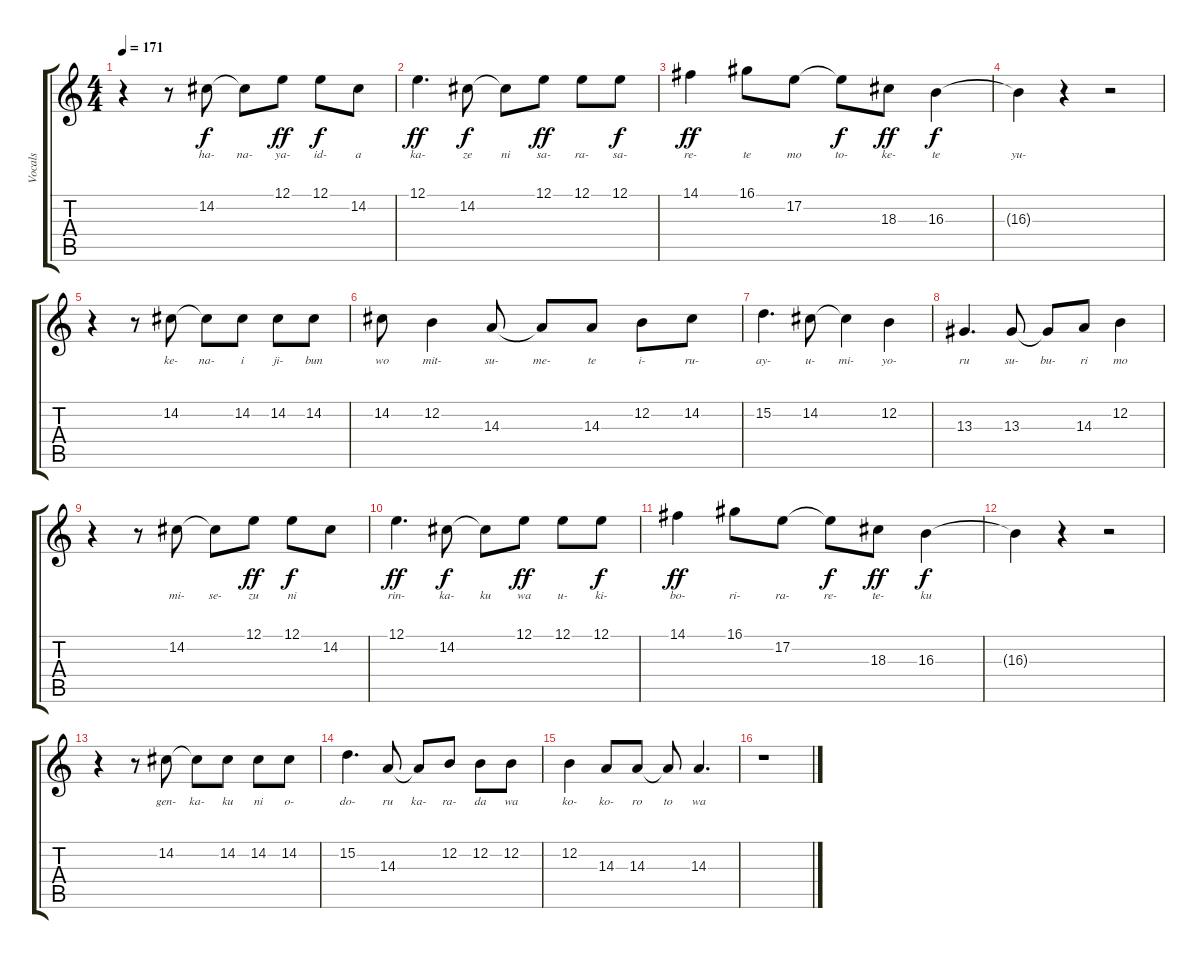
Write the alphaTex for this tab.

\track ("Vocals" "Vocals") {instrument flute}
\staff {score tabs}
\tuning (E4 B3 G3 D3 A2 E2) {hide}
\ts (4 4)
\tempo 171
\clef g2
\ks c
r.4{dy f} r.8 14.2.8{lyrics (0 "ha-") lyrics (1 "") lyrics (2 "") lyrics (3 "") lyrics (4 "")} 14.2{t}.8{lyrics (0 "na-") lyrics (1 "") lyrics (2 "") lyrics (3 "") lyrics (4 "")} 12.1.8{lyrics (0 "ya-") lyrics (1 "") lyrics (2 "") lyrics (3 "") lyrics (4 "") dy ff} 12.1.8{lyrics (0 "id-") lyrics (1 "") lyrics (2 "") lyrics (3 "") lyrics (4 "") dy f} 14.2.8{lyrics (0 "a") lyrics (1 "") lyrics (2 "") lyrics (3 "") lyrics (4 "")} |
12.1.4{d lyrics (0 "ka-") lyrics (1 "") lyrics (2 "") lyrics (3 "") lyrics (4 "") dy ff} 14.2.8{lyrics (0 "ze") lyrics (1 "") lyrics (2 "") lyrics (3 "") lyrics (4 "") dy f} 14.2{t}.8{lyrics (0 "ni") lyrics (1 "") lyrics (2 "") lyrics (3 "") lyrics (4 "")} 12.1.8{lyrics (0 "sa-") lyrics (1 "") lyrics (2 "") lyrics (3 "") lyrics (4 "") dy ff} 12.1.8{lyrics (0 "ra-") lyrics (1 "") lyrics (2 "") lyrics (3 "") lyrics (4 "")} 12.1.8{lyrics (0 "sa-") lyrics (1 "") lyrics (2 "") lyrics (3 "") lyrics (4 "") dy f} |
14.1.4{lyrics (0 "re-") lyrics (1 "") lyrics (2 "") lyrics (3 "") lyrics (4 "") dy ff} 16.1.8{lyrics (0 "te") lyrics (1 "") lyrics (2 "") lyrics (3 "") lyrics (4 "")} 17.2.8{lyrics (0 "mo") lyrics (1 "") lyrics (2 "") lyrics (3 "") lyrics (4 "")} 17.2{t}.8{lyrics (0 "to-") lyrics (1 "") lyrics (2 "") lyrics (3 "") lyrics (4 "") dy f} 18.3.8{lyrics (0 "ke-") lyrics (1 "") lyrics (2 "") lyrics (3 "") lyrics (4 "") dy ff} 16.3.4{lyrics (0 "te") lyrics (1 "") lyrics (2 "") lyrics (3 "") lyrics (4 "") dy f} |
16.3{t}.4{lyrics (0 "yu-") lyrics (1 "") lyrics (2 "") lyrics (3 "") lyrics (4 "")} r.4 r.2 |
r.4 r.8 14.2.8{lyrics (0 "ke-") lyrics (1 "") lyrics (2 "") lyrics (3 "") lyrics (4 "")} 14.2{t}.8{lyrics (0 "na-") lyrics (1 "") lyrics (2 "") lyrics (3 "") lyrics (4 "")} 14.2.8{lyrics (0 "i") lyrics (1 "") lyrics (2 "") lyrics (3 "") lyrics (4 "")} 14.2.8{lyrics (0 "ji-") lyrics (1 "") lyrics (2 "") lyrics (3 "") lyrics (4 "")} 14.2.8{lyrics (0 "bun") lyrics (1 "") lyrics (2 "") lyrics (3 "") lyrics (4 "")} |
14.2.8{lyrics (0 "wo") lyrics (1 "") lyrics (2 "") lyrics (3 "") lyrics (4 "")} 12.2.4{lyrics (0 "mit-") lyrics (1 "") lyrics (2 "") lyrics (3 "") lyrics (4 "")} 14.3.8{lyrics (0 "su-") lyrics (1 "") lyrics (2 "") lyrics (3 "") lyrics (4 "")} 14.3{t}.8{lyrics (0 "me-") lyrics (1 "") lyrics (2 "") lyrics (3 "") lyrics (4 "")} 14.3.8{lyrics (0 "te") lyrics (1 "") lyrics (2 "") lyrics (3 "") lyrics (4 "")} 12.2.8{lyrics (0 "i-") lyrics (1 "") lyrics (2 "") lyrics (3 "") lyrics (4 "")} 14.2.8{lyrics (0 "ru-") lyrics (1 "") lyrics (2 "") lyrics (3 "") lyrics (4 "")} |
15.2.4{d lyrics (0 "ay-") lyrics (1 "") lyrics (2 "") lyrics (3 "") lyrics (4 "")} 14.2.8{lyrics (0 "u-") lyrics (1 "") lyrics (2 "") lyrics (3 "") lyrics (4 "")} 14.2{t}.4{lyrics (0 "mi-") lyrics (1 "") lyrics (2 "") lyrics (3 "") lyrics (4 "")} 12.2.4{lyrics (0 "yo-") lyrics (1 "") lyrics (2 "") lyrics (3 "") lyrics (4 "")} |
13.3.4{d lyrics (0 "ru") lyrics (1 "") lyrics (2 "") lyrics (3 "") lyrics (4 "")} 13.3.8{lyrics (0 "su-") lyrics (1 "") lyrics (2 "") lyrics (3 "") lyrics (4 "")} 13.3{t}.8{lyrics (0 "bu-") lyrics (1 "") lyrics (2 "") lyrics (3 "") lyrics (4 "")} 14.3.8{lyrics (0 "ri") lyrics (1 "") lyrics (2 "") lyrics (3 "") lyrics (4 "")} 12.2.4{lyrics (0 "mo") lyrics (1 "") lyrics (2 "") lyrics (3 "") lyrics (4 "")} |
r.4 r.8 14.2.8{lyrics (0 "mi-") lyrics (1 "") lyrics (2 "") lyrics (3 "") lyrics (4 "")} 14.2{t}.8{lyrics (0 "se-") lyrics (1 "") lyrics (2 "") lyrics (3 "") lyrics (4 "")} 12.1.8{lyrics (0 "zu") lyrics (1 "") lyrics (2 "") lyrics (3 "") lyrics (4 "") dy ff} 12.1.8{lyrics (0 "ni") lyrics (1 "") lyrics (2 "") lyrics (3 "") lyrics (4 "") dy f} 14.2.8{lyrics (0 "") lyrics (1 "") lyrics (2 "") lyrics (3 "") lyrics (4 "")} |
12.1.4{d lyrics (0 "rin-") lyrics (1 "") lyrics (2 "") lyrics (3 "") lyrics (4 "") dy ff} 14.2.8{lyrics (0 "ka-") lyrics (1 "") lyrics (2 "") lyrics (3 "") lyrics (4 "") dy f} 14.2{t}.8{lyrics (0 "ku") lyrics (1 "") lyrics (2 "") lyrics (3 "") lyrics (4 "")} 12.1.8{lyrics (0 "wa") lyrics (1 "") lyrics (2 "") lyrics (3 "") lyrics (4 "") dy ff} 12.1.8{lyrics (0 "u-") lyrics (1 "") lyrics (2 "") lyrics (3 "") lyrics (4 "")} 12.1.8{lyrics (0 "ki-") lyrics (1 "") lyrics (2 "") lyrics (3 "") lyrics (4 "") dy f} |
14.1.4{lyrics (0 "bo-") lyrics (1 "") lyrics (2 "") lyrics (3 "") lyrics (4 "") dy ff} 16.1.8{lyrics (0 "ri-") lyrics (1 "") lyrics (2 "") lyrics (3 "") lyrics (4 "")} 17.2.8{lyrics (0 "ra-") lyrics (1 "") lyrics (2 "") lyrics (3 "") lyrics (4 "")} 17.2{t}.8{lyrics (0 "re-") lyrics (1 "") lyrics (2 "") lyrics (3 "") lyrics (4 "") dy f} 18.3.8{lyrics (0 "te-") lyrics (1 "") lyrics (2 "") lyrics (3 "") lyrics (4 "") dy ff} 16.3.4{lyrics (0 "ku") lyrics (1 "") lyrics (2 "") lyrics (3 "") lyrics (4 "") dy f} |
16.3{t}.4{lyrics (0 "") lyrics (1 "") lyrics (2 "") lyrics (3 "") lyrics (4 "")} r.4 r.2 |
r.4 r.8 14.2.8{lyrics (0 "gen-") lyrics (1 "") lyrics (2 "") lyrics (3 "") lyrics (4 "")} 14.2{t}.8{lyrics (0 "ka-") lyrics (1 "") lyrics (2 "") lyrics (3 "") lyrics (4 "")} 14.2.8{lyrics (0 "ku") lyrics (1 "") lyrics (2 "") lyrics (3 "") lyrics (4 "")} 14.2.8{lyrics (0 "ni") lyrics (1 "") lyrics (2 "") lyrics (3 "") lyrics (4 "")} 14.2.8{lyrics (0 "o-") lyrics (1 "") lyrics (2 "") lyrics (3 "") lyrics (4 "")} |
15.2.4{d lyrics (0 "do-") lyrics (1 "") lyrics (2 "") lyrics (3 "") lyrics (4 "")} 14.3.8{lyrics (0 "ru") lyrics (1 "") lyrics (2 "") lyrics (3 "") lyrics (4 "")} 14.3{t}.8{lyrics (0 "ka-") lyrics (1 "") lyrics (2 "") lyrics (3 "") lyrics (4 "")} 12.2.8{lyrics (0 "ra-") lyrics (1 "") lyrics (2 "") lyrics (3 "") lyrics (4 "")} 12.2.8{lyrics (0 "da") lyrics (1 "") lyrics (2 "") lyrics (3 "") lyrics (4 "")} 12.2.8{lyrics (0 "wa") lyrics (1 "") lyrics (2 "") lyrics (3 "") lyrics (4 "")} |
12.2.4{lyrics (0 "ko-") lyrics (1 "") lyrics (2 "") lyrics (3 "") lyrics (4 "")} 14.3.8{lyrics (0 "ko-") lyrics (1 "") lyrics (2 "") lyrics (3 "") lyrics (4 "")} 14.3.8{lyrics (0 "ro") lyrics (1 "") lyrics (2 "") lyrics (3 "") lyrics (4 "")} 14.3{t}.8{lyrics (0 "to") lyrics (1 "") lyrics (2 "") lyrics (3 "") lyrics (4 "")} 14.3.4{d lyrics (0 "wa") lyrics (1 "") lyrics (2 "") lyrics (3 "") lyrics (4 "")} |
r.1
